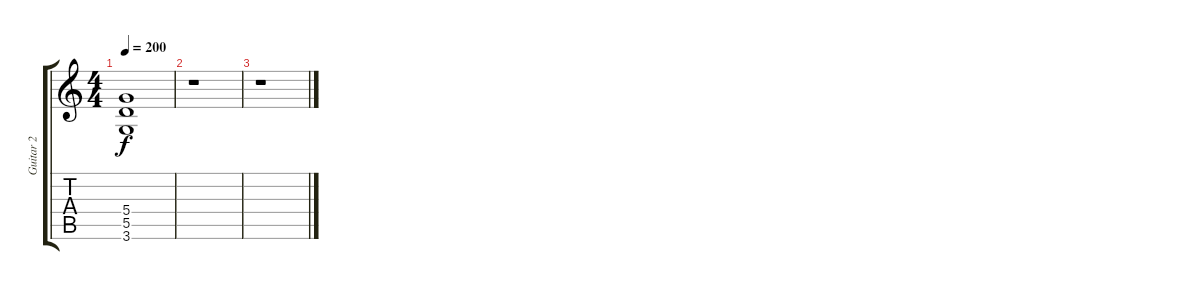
\track ("Guitar 2" "Guitar 2") {instrument distortionguitar}
\staff {score tabs}
\tuning (E4 B3 G3 D3 A2 E2) {hide}
\ts (4 4)
\tempo 200
\clef g2
\ks c
(5.4{t} 5.5{t} 3.6{t}).1{dy f} |
r.1 |
r.1
